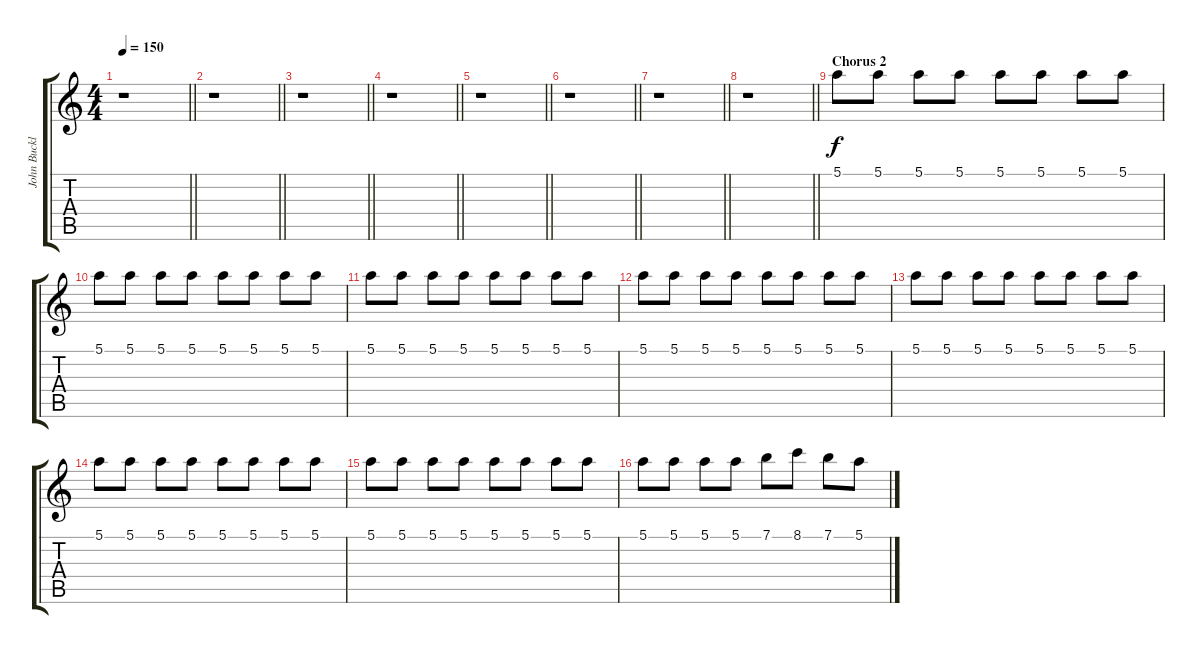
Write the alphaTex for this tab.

\track ("John Buckland" "John Buckl") {instrument overdrivenguitar}
\staff {score tabs}
\tuning (E4 B3 G3 D3 A2 E2) {hide}
\ts (4 4)
\tempo 150
\clef g2
\barLineRight lightlight
\ks c
r.1{dy f} |
\barLineRight lightlight
r.1 |
\barLineRight lightlight
r.1 |
\barLineRight lightlight
r.1 |
\barLineRight lightlight
r.1 |
\barLineRight lightlight
r.1 |
\barLineRight lightlight
r.1 |
\barLineRight lightlight
r.1 |
\section ("" "Chorus 2")
5.1.8{volume 10 instrument overdrivenguitar} 5.1.8 5.1.8 5.1.8 5.1.8 5.1.8 5.1.8 5.1.8 |
5.1.8 5.1.8 5.1.8 5.1.8 5.1.8 5.1.8 5.1.8 5.1.8 |
5.1.8 5.1.8 5.1.8 5.1.8 5.1.8 5.1.8 5.1.8 5.1.8 |
5.1.8 5.1.8 5.1.8 5.1.8 5.1.8 5.1.8 5.1.8 5.1.8 |
5.1.8 5.1.8 5.1.8 5.1.8 5.1.8 5.1.8 5.1.8 5.1.8 |
5.1.8 5.1.8 5.1.8 5.1.8 5.1.8 5.1.8 5.1.8 5.1.8 |
5.1.8 5.1.8 5.1.8 5.1.8 5.1.8 5.1.8 5.1.8 5.1.8 |
5.1.8 5.1.8 5.1.8 5.1.8 7.1.8 8.1.8 7.1.8 5.1.8
